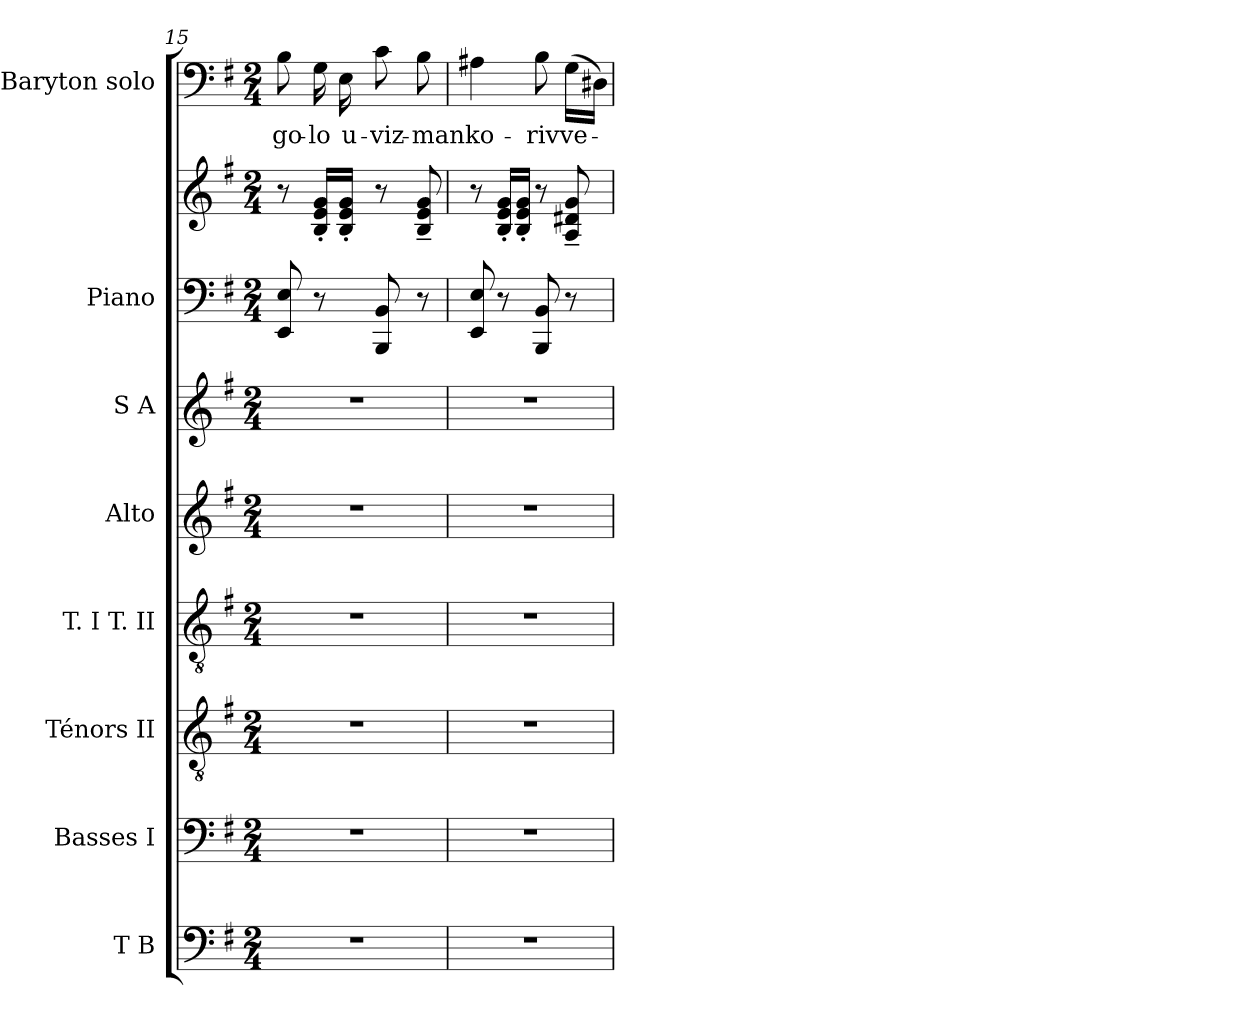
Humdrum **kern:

**kern	**kern	**kern	**kern	**kern	**kern	**kern	**kern	**kern	**text
*part8	*part7	*part6	*part5	*part4	*part3	*part2	*part2	*part1	*part1
*staff9	*staff8	*staff7	*staff6	*staff5	*staff4	*staff3	*staff2	*staff1	*staff1
*I"T B	*I"Basses I	*I"Ténors II	*I"T. I T. II	*I"Alto	*I"S A	*I"Piano	*	*I"Baryton solo	*
*I'B. 2	*I'B. 1	*I'T. 2	*I'T. 1	*I'A.	*I'S.	*I'P.	*	*I'Bar.	*
*clefF4	*clefF4	*clefGv2	*clefGv2	*clefG2	*clefG2	*clefF4	*clefG2	*clefF4	*
*	*	*ITrd7c12	*ITrd7c12	*	*	*	*	*	*
*k[f#]	*k[f#]	*k[f#]	*k[f#]	*k[f#]	*k[f#]	*k[f#]	*k[f#]	*k[f#]	*
*e:	*e:	*e:	*e:	*e:	*e:	*e:	*e:	*e:	*
*M2/4	*M2/4	*M2/4	*M2/4	*M2/4	*M2/4	*M2/4	*M2/4	*M2/4	*
=15	=15	=15	=15	=15	=15	=15	=15	=15	=15
!LO:N:vis=1	!LO:N:vis=1	!LO:N:vis=1	!LO:N:vis=1	!LO:N:vis=1	!LO:N:vis=1	!	!	!	!
!	!	!	!	!	!	!	!	!	!LO:LY:b:color=#000000
2r	2r	2r	2r	2r	2r	8EEi/ 8Ei	8r	8Bi\	-go-
!	!	!	!	!	!	!	!	!	!LO:LY:b:color=#000000
.	.	.	.	.	.	8r	16Bi/' 16ei' 16gi'LL	16Gi\	-lo
!	!	!	!	!	!	!	!	!	!LO:LY:b:color=#000000
.	.	.	.	.	.	.	16Bi/' 16ei' 16gi'JJ	16Ei\	u-
!	!	!	!	!	!	!	!	!	!LO:LY:b:color=#000000
.	.	.	.	.	.	8BBBi/ 8BBi	8r	8ci\	-viz-
!	!	!	!	!	!	!	!	!	!LO:LY:b:color=#000000
.	.	.	.	.	.	8r	8Bi/~ 8ei~ 8gi~	8Bi\	-man
=16	=16	=16	=16	=16	=16	=16	=16	=16	=16
!LO:N:vis=1	!LO:N:vis=1	!LO:N:vis=1	!LO:N:vis=1	!LO:N:vis=1	!LO:N:vis=1	!	!	!	!
!	!	!	!	!	!	!	!	!	!LO:LY:b:color=#000000
2r	2r	2r	2r	2r	2r	8EEi/ 8Ei	8r	4A#Xi\	ko-
.	.	.	.	.	.	8r	16Bi/' 16ei' 16gi'LL	.	.
.	.	.	.	.	.	.	16Bi/' 16ei' 16gi'JJ	.	.
!	!	!	!	!	!	!	!	!	!LO:LY:b:color=#000000
.	.	.	.	.	.	8BBBi/ 8BBi	8r	8Bi\	-riv
!	!	!	!	!	!	!	!	!	!LO:LY:b:color=#000000
.	.	.	.	.	.	8r	8Ai/~ 8d#Xi~ 8gi~	(16Gi\LL	ve-
.	.	.	.	.	.	.	.	16D#Xi\JJ)	.
=	=	=	=	=	=	=	=	=	=
*-	*-	*-	*-	*-	*-	*-	*-	*-	*-
